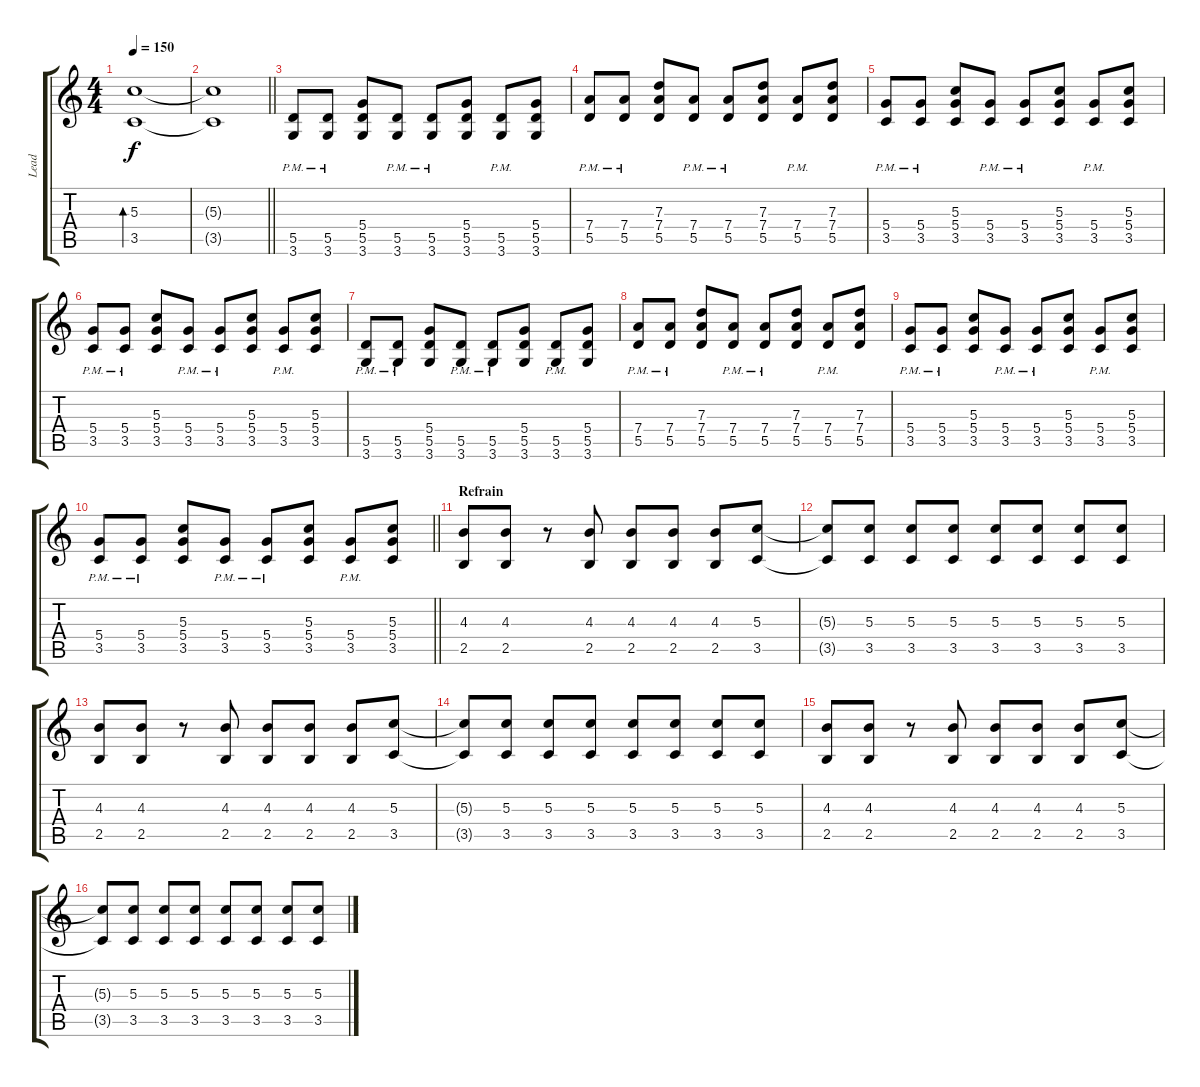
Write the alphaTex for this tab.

\track ("Lead" "Lead") {instrument distortionguitar}
\staff {score tabs}
\tuning (E4 B3 G3 D3 A2 E2) {hide}
\ts (4 4)
\tempo 150
\clef g2
\ks c
(5.3 3.5).1{bd 240 dy f} |
\barLineRight lightlight
(5.3{t} 3.5{t}).1 |
(5.5{pm} 3.6{pm}).8 (5.5{pm} 3.6{pm}).8 (5.4 5.5 3.6).8 (5.5{pm} 3.6{pm}).8 (5.5{pm} 3.6{pm}).8 (5.4 5.5 3.6).8 (5.5{pm} 3.6{pm}).8 (5.4 5.5 3.6).8 |
(7.4{pm} 5.5{pm}).8 (7.4{pm} 5.5{pm}).8 (7.3 7.4 5.5).8 (7.4{pm} 5.5{pm}).8 (7.4{pm} 5.5{pm}).8 (7.3 7.4 5.5).8 (7.4{pm} 5.5{pm}).8 (7.3 7.4 5.5).8 |
(5.4{pm} 3.5{pm}).8 (5.4{pm} 3.5{pm}).8 (5.3 5.4 3.5).8 (5.4{pm} 3.5{pm}).8 (5.4{pm} 3.5{pm}).8 (5.3 5.4 3.5).8 (5.4{pm} 3.5{pm}).8 (5.3 5.4 3.5).8 |
(5.4{pm} 3.5{pm}).8 (5.4{pm} 3.5{pm}).8 (5.3 5.4 3.5).8 (5.4{pm} 3.5{pm}).8 (5.4{pm} 3.5{pm}).8 (5.3 5.4 3.5).8 (5.4{pm} 3.5{pm}).8 (5.3 5.4 3.5).8 |
(5.5{pm} 3.6{pm}).8 (5.5{pm} 3.6{pm}).8 (5.4 5.5 3.6).8 (5.5{pm} 3.6{pm}).8 (5.5{pm} 3.6{pm}).8 (5.4 5.5 3.6).8 (5.5{pm} 3.6{pm}).8 (5.4 5.5 3.6).8 |
(7.4{pm} 5.5{pm}).8 (7.4{pm} 5.5{pm}).8 (7.3 7.4 5.5).8 (7.4{pm} 5.5{pm}).8 (7.4{pm} 5.5{pm}).8 (7.3 7.4 5.5).8 (7.4{pm} 5.5{pm}).8 (7.3 7.4 5.5).8 |
(5.4{pm} 3.5{pm}).8 (5.4{pm} 3.5{pm}).8 (5.3 5.4 3.5).8 (5.4{pm} 3.5{pm}).8 (5.4{pm} 3.5{pm}).8 (5.3 5.4 3.5).8 (5.4{pm} 3.5{pm}).8 (5.3 5.4 3.5).8 |
\barLineRight lightlight
(5.4{pm} 3.5{pm}).8 (5.4{pm} 3.5{pm}).8 (5.3 5.4 3.5).8 (5.4{pm} 3.5{pm}).8 (5.4{pm} 3.5{pm}).8 (5.3 5.4 3.5).8 (5.4{pm} 3.5{pm}).8 (5.3 5.4 3.5).8 |
\section ("" "Refrain")
(4.3 2.5).8 (4.3 2.5).8 r.8 (4.3 2.5).8 (4.3 2.5).8 (4.3 2.5).8 (4.3 2.5).8 (5.3 3.5).8 |
(5.3{t} 3.5{t}).8 (5.3 3.5).8 (5.3 3.5).8 (5.3 3.5).8 (5.3 3.5).8 (5.3 3.5).8 (5.3 3.5).8 (5.3 3.5).8 |
(4.3 2.5).8 (4.3 2.5).8 r.8 (4.3 2.5).8 (4.3 2.5).8 (4.3 2.5).8 (4.3 2.5).8 (5.3 3.5).8 |
(5.3{t} 3.5{t}).8 (5.3 3.5).8 (5.3 3.5).8 (5.3 3.5).8 (5.3 3.5).8 (5.3 3.5).8 (5.3 3.5).8 (5.3 3.5).8 |
(4.3 2.5).8 (4.3 2.5).8 r.8 (4.3 2.5).8 (4.3 2.5).8 (4.3 2.5).8 (4.3 2.5).8 (5.3 3.5).8 |
(5.3{t} 3.5{t}).8 (5.3 3.5).8 (5.3 3.5).8 (5.3 3.5).8 (5.3 3.5).8 (5.3 3.5).8 (5.3 3.5).8 (5.3 3.5).8
